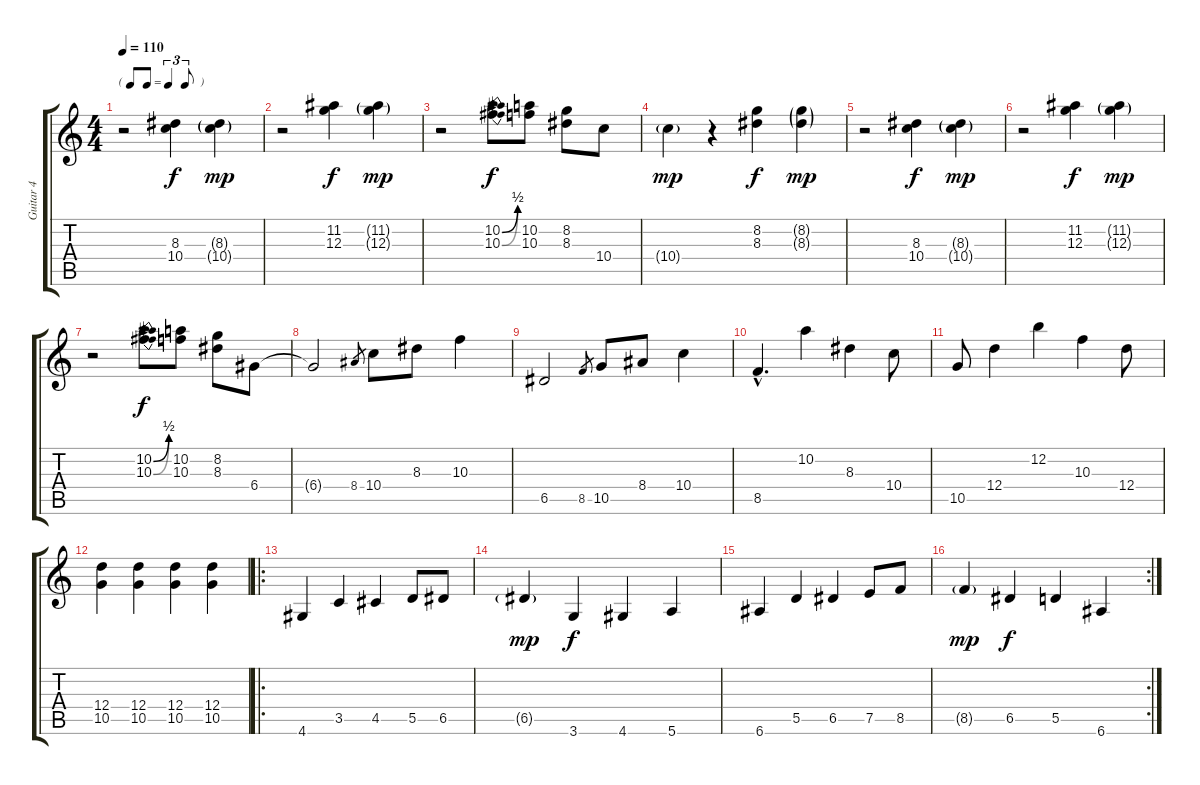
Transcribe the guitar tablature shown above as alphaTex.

\track ("Guitar 4" "Guitar 4") {instrument distortionguitar}
\staff {score tabs}
\tuning (E4 B3 G3 D3 A2 E2) {hide}
\ts (4 4)
\tf triplet8th
\tempo 110
\clef g2
\ks c
r.2{dy mp} (8.3 10.4).4{dy f} (8.3{g} 10.4{g}).4{dy mp} |
r.2 (11.2 12.3).4{dy f} (11.2{g} 12.3{g}).4{dy mp} |
r.2 (10.2{be (bend 0 0 60 2)} 10.3{be (bend 0 0 60 2)}).8{dy f} (10.2 10.3).8 (8.2 8.3).8 10.4.8 |
10.4{g}.4{dy mp} r.4 (8.2 8.3).4{dy f} (8.2{g} 8.3{g}).4{dy mp} |
r.2 (8.3 10.4).4{dy f} (8.3{g} 10.4{g}).4{dy mp} |
r.2 (11.2 12.3).4{dy f} (11.2{g} 12.3{g}).4{dy mp} |
r.2 (10.2{be (bend 0 0 60 2)} 10.3{be (bend 0 0 60 2)}).8{dy f} (10.2 10.3).8 (8.2 8.3).8 6.4.8 |
6.4{t}.2 8.4.8{gr} 10.4.8 8.3.8 10.3.4 |
6.5.2 8.5.8{gr} 10.5.8 8.4.8 10.4.4 |
8.5{hac}.4{d} 10.2.4 8.3.4 10.4.8 |
10.5.8 12.4.4 12.2.4 10.3.4 12.4.8 |
(12.4 10.5).4 (12.4 10.5).4 (12.4 10.5).4 (12.4 10.5).4 |
\ro
4.6.4 3.5.4 4.5.4 5.5.8 6.5.8 |
6.5{g}.4{dy mp} 3.6.4{dy f} 4.6.4 5.6.4 |
6.6.4 5.5.4 6.5.4 7.5.8 8.5.8 |
\rc 2
8.5{g}.4{dy mp} 6.5.4{dy f} 5.5.4 6.6.4
